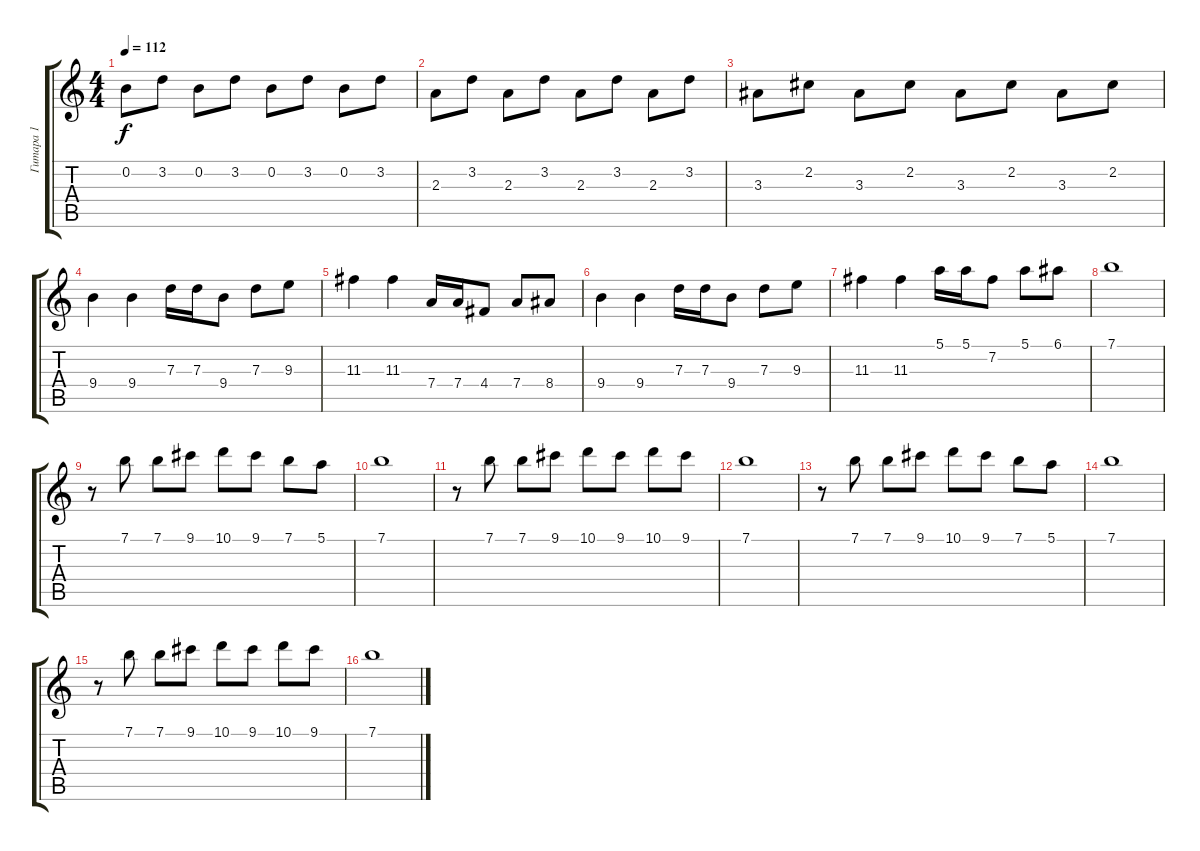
\track ("Гитара 1" "Гитара 1") {instrument overdrivenguitar}
\staff {score tabs}
\tuning (E4 B3 G3 D3 A2 E2) {hide}
\ts (4 4)
\tempo 112
\clef g2
\ks c
0.2.8{dy f} 3.2.8 0.2.8 3.2.8 0.2.8 3.2.8 0.2.8 3.2.8 |
2.3.8 3.2.8 2.3.8 3.2.8 2.3.8 3.2.8 2.3.8 3.2.8 |
3.3.8 2.2.8 3.3.8 2.2.8 3.3.8 2.2.8 3.3.8 2.2.8 |
9.4.4{volume 14} 9.4.4 7.3.16 7.3.16 9.4.8 7.3.8 9.3.8 |
11.3.4 11.3.4 7.4.16 7.4.16 4.4.8 7.4.8 8.4.8 |
9.4.4 9.4.4 7.3.16 7.3.16 9.4.8 7.3.8 9.3.8 |
11.3.4 11.3.4 5.1.16 5.1.16 7.2.8 5.1.8 6.1.8 |
7.1.1 |
r.8 7.1.8 7.1.8 9.1.8 10.1.8 9.1.8 7.1.8 5.1.8 |
7.1.1 |
r.8 7.1.8 7.1.8 9.1.8 10.1.8 9.1.8 10.1.8 9.1.8 |
7.1.1 |
r.8 7.1.8 7.1.8 9.1.8 10.1.8 9.1.8 7.1.8 5.1.8 |
7.1.1 |
r.8 7.1.8 7.1.8 9.1.8 10.1.8 9.1.8 10.1.8 9.1.8 |
7.1.1
